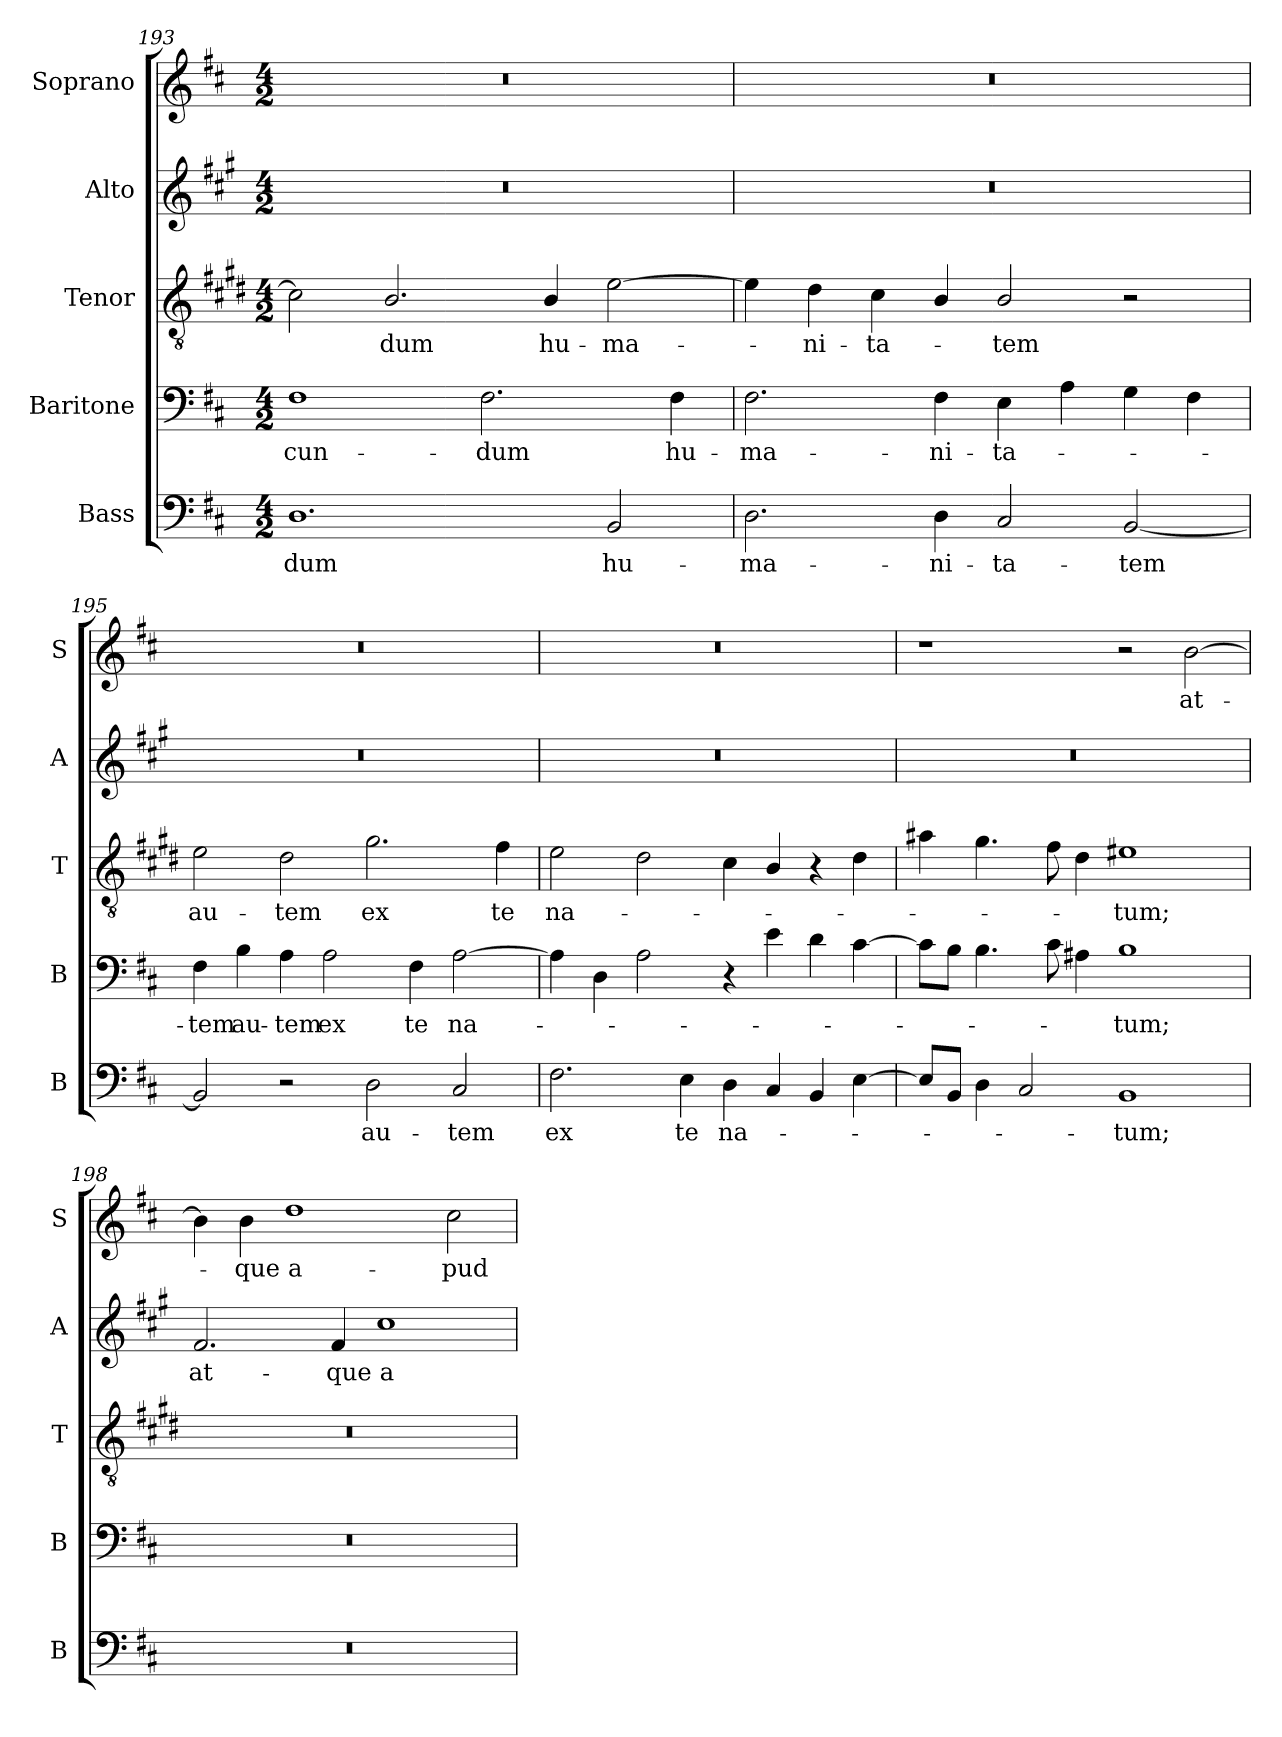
**kern	**text	**kern	**text	**kern	**text	**kern	**text	**kern	**text
*part5	*part5	*part4	*part4	*part3	*part3	*part2	*part2	*part1	*part1
*staff5	*staff5	*staff4	*staff4	*staff3	*staff3	*staff2	*staff2	*staff1	*staff1
*I"Bass	*	*I"Baritone	*	*I"Tenor	*	*I"Alto	*	*I"Soprano	*
*I'B	*	*I'B	*	*I'T	*	*I'A	*	*I'S	*
*clefF4	*	*clefF4	*	*clefGv2	*	*clefG2	*	*clefG2	*
*	*	*	*	*ITrd1c2	*	*ITrd4c7	*	*	*
*k[f#c#]	*	*k[f#c#]	*	*k[f#c#]	*	*k[f#c#]	*	*k[f#c#]	*
*D:	*	*D:	*	*D:	*	*D:	*	*D:	*
*M4/2	*	*M4/2	*	*M4/2	*	*M4/2	*	*M4/2	*
=193	=193	=193	=193	=193	=193	=193	=193	=193	=193
!	!LO:LY:b	!	!	!	!	!	!	!	!
!	!	!	!LO:LY:b	!	!	!	!	!	!
1.D	-dum	1F#	-cun-	2B\]	.	0r	.	0r	.
!	!	!	!	!	!LO:LY:b	!	!	!	!
.	.	.	.	2.A/	-dum	.	.	.	.
!	!	!	!LO:LY:b	!	!	!	!	!	!
.	.	2.F#\	-dum	.	.	.	.	.	.
!	!	!	!	!	!LO:LY:b	!	!	!	!
.	.	.	.	4A/	hu-	.	.	.	.
!	!LO:LY:b	!	!	!	!	!	!	!	!
!	!	!	!	!	!LO:LY:b	!	!	!	!
2BB/	hu-	.	.	[2d\	-ma-	.	.	.	.
!	!	!	!LO:LY:b	!	!	!	!	!	!
.	.	4F#\	hu-	.	.	.	.	.	.
=194	=194	=194	=194	=194	=194	=194	=194	=194	=194
!	!LO:LY:b	!	!	!	!	!	!	!	!
!	!	!	!LO:LY:b	!	!	!	!	!	!
2.D\	-ma-	2.F#\	-ma-	4d\]	.	0r	.	0r	.
!	!	!	!	!	!LO:LY:b	!	!	!	!
.	.	.	.	4c#\	-ni-	.	.	.	.
!	!	!	!	!	!LO:LY:b	!	!	!	!
.	.	.	.	4B\	-ta-	.	.	.	.
!	!LO:LY:b	!	!	!	!	!	!	!	!
!	!	!	!LO:LY:b	!	!	!	!	!	!
4D\	-ni-	4F#\	-ni-	4A/	.	.	.	.	.
!	!LO:LY:b	!	!	!	!	!	!	!	!
!	!	!	!LO:LY:b	!	!	!	!	!	!
!	!	!	!	!	!LO:LY:b	!	!	!	!
2C#/	-ta-	4E\	-ta-	2A/	-tem	.	.	.	.
.	.	4A\	.	.	.	.	.	.	.
!	!LO:LY:b	!	!	!	!	!	!	!	!
[2BB/	-tem	4G\	.	2r	.	.	.	.	.
.	.	4F#\	.	.	.	.	.	.	.
=195	=195	=195	=195	=195	=195	=195	=195	=195	=195
!	!	!	!LO:LY:b	!	!	!	!	!	!
!	!	!	!	!	!LO:LY:b	!	!	!	!
2BB/]	.	4F#\	-tem	2d\	au-	0r	.	0r	.
!	!	!	!LO:LY:b	!	!	!	!	!	!
.	.	4B\	au-	.	.	.	.	.	.
!	!	!	!LO:LY:b	!	!	!	!	!	!
!	!	!	!	!	!LO:LY:b	!	!	!	!
2r	.	4A\	-tem	2c#\	-tem	.	.	.	.
!	!	!	!LO:LY:b	!	!	!	!	!	!
.	.	2A\	ex	.	.	.	.	.	.
!	!LO:LY:b	!	!	!	!	!	!	!	!
!	!	!	!	!	!LO:LY:b	!	!	!	!
2D\	au-	.	.	2.f#\	ex	.	.	.	.
!	!	!	!LO:LY:b	!	!	!	!	!	!
.	.	4F#\	te	.	.	.	.	.	.
!	!LO:LY:b	!	!	!	!	!	!	!	!
!	!	!	!LO:LY:b	!	!	!	!	!	!
2C#/	-tem	[2A\	na-	.	.	.	.	.	.
!	!	!	!	!	!LO:LY:b	!	!	!	!
.	.	.	.	4e\	te	.	.	.	.
!!LO:LB:g=z
=196	=196	=196	=196	=196	=196	=196	=196	=196	=196
!	!LO:LY:b	!	!	!	!	!	!	!	!
!	!	!	!	!	!LO:LY:b	!	!	!	!
2.F#\	ex	4A\]	.	2d\	na-	0r	.	0r	.
.	.	4D\	.	.	.	.	.	.	.
.	.	2A\	.	2c#\	.	.	.	.	.
!	!LO:LY:b	!	!	!	!	!	!	!	!
4E\	te	.	.	.	.	.	.	.	.
!	!LO:LY:b	!	!	!	!	!	!	!	!
4D\	na-	4r	.	4B\	.	.	.	.	.
4C#/	.	4e\	.	4A/	.	.	.	.	.
4BB/	.	4d\	.	4r	.	.	.	.	.
[4E\	.	[4c#\	.	4c#\	.	.	.	.	.
=197	=197	=197	=197	=197	=197	=197	=197	=197	=197
8E/L]	.	8c#\L]	.	4g#X\	.	0r	.	1r	.
8BB/J	.	8B\J	.	.	.	.	.	.	.
4D\	.	4.B\	.	4.f#\	.	.	.	.	.
2C#/	.	.	.	.	.	.	.	.	.
.	.	8c#\	.	8e\	.	.	.	.	.
.	.	4A#X\	.	4c#\	.	.	.	.	.
!	!LO:LY:b	!	!	!	!	!	!	!	!
!	!	!	!LO:LY:b	!	!	!	!	!	!
!	!	!	!	!	!LO:LY:b	!	!	!	!
1BB	-tum;	1B	-tum;	1d#X	-tum;	.	.	2r	.
!	!	!	!	!	!	!	!	!	!LO:LY:b
.	.	.	.	.	.	.	.	[2b\	at-
=198	=198	=198	=198	=198	=198	=198	=198	=198	=198
!	!	!	!	!	!	!	!LO:LY:b	!	!
0r	.	0r	.	0r	.	2.B/	at-	4b\]	.
!	!	!	!	!	!	!	!	!	!LO:LY:b
.	.	.	.	.	.	.	.	4b\	-que
!	!	!	!	!	!	!	!	!	!LO:LY:b
.	.	.	.	.	.	.	.	1dd	a-
!	!	!	!	!	!	!	!LO:LY:b	!	!
.	.	.	.	.	.	4B/	-que	.	.
!	!	!	!	!	!	!	!LO:LY:b	!	!
.	.	.	.	.	.	1f#	a-	.	.
!	!	!	!	!	!	!	!	!	!LO:LY:b
.	.	.	.	.	.	.	.	2cc#\	-pud
=	=	=	=	=	=	=	=	=	=
*-	*-	*-	*-	*-	*-	*-	*-	*-	*-
